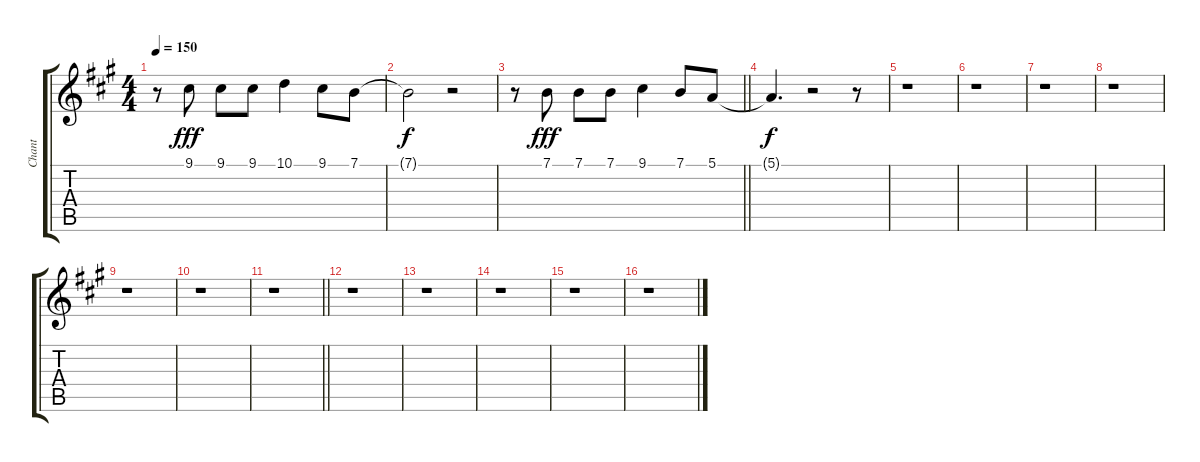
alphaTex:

\track ("Chant" "Chant") {instrument acousticgrandpiano}
\staff {score tabs}
\tuning (E4 B3 G3 D3 A2 E2) {hide}
\ts (4 4)
\tempo 150
\clef g2
\ks a
r.8{dy ff} 9.1.8{dy fff} 9.1.8 9.1.8 10.1.4 9.1.8 7.1.8 |
7.1{t}.2{dy f} r.2 |
\barLineRight lightlight
r.8 7.1.8{dy fff} 7.1.8 7.1.8 9.1.4 7.1.8 5.1.8 |
5.1{t}.4{d dy f} r.2 r.8 |
r.1 |
r.1 |
r.1 |
r.1 |
r.1 |
r.1 |
\barLineRight lightlight
r.1 |
r.1 |
r.1 |
r.1 |
r.1 |
r.1
